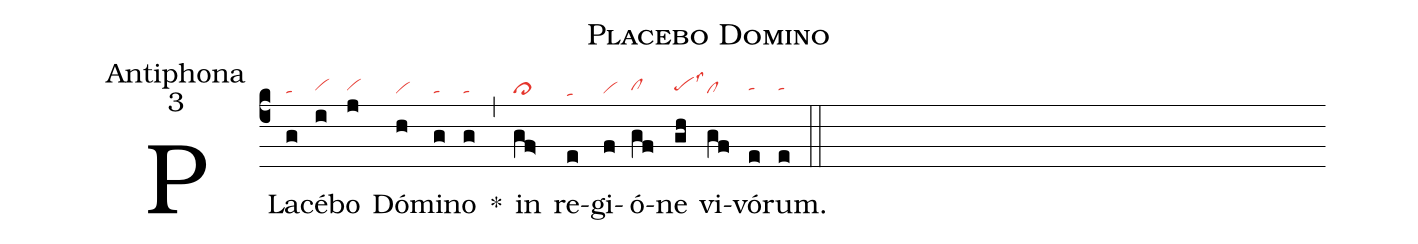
name: Placebo Domino;
office-part: Antiphona;
mode: 3;
nabc-lines: 1;
%%
(c4)
PLa(g|ta)cé(i|vihg)bo(j|vihg) Dó(h|vi)mi(g|ta)no(g|ta) *(,)
in(gf>|cl>) re(e|tahe)gi(f|vi)ó(gf|clhg)ne(gh|pehglss3) vi(gf|cl)vó(e|tahg)rum.(e|tahg) (::)
